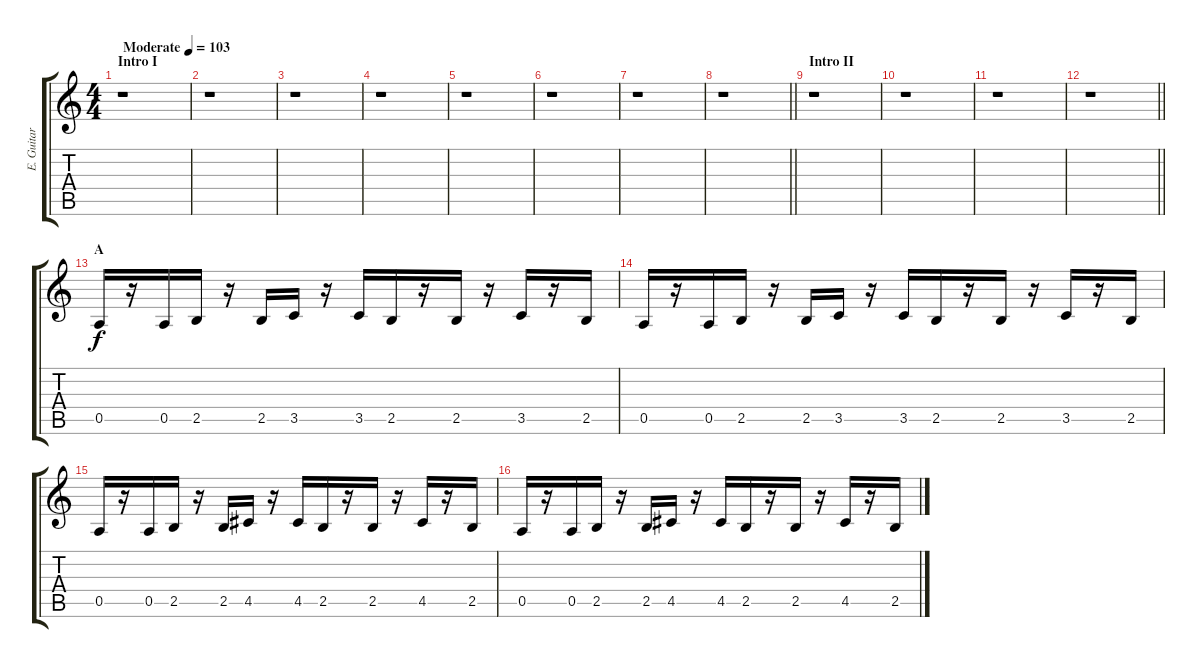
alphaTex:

\track ("E. Guitar II" "E. Guitar ") {instrument overdrivenguitar}
\staff {score tabs}
\tuning (E4 B3 G3 D3 A2 E2) {hide}
\ts (4 4)
\section ("" "Intro I")
\tempo (103 "Moderate")
\clef g2
\ks c
r.1{dy f instrument overdrivenguitar} |
r.1 |
r.1 |
r.1 |
r.1 |
r.1 |
r.1 |
\barLineRight lightlight
r.1 |
\section ("" "Intro II")
r.1 |
r.1 |
r.1 |
\barLineRight lightlight
r.1 |
\section ("" "A")
0.5.16 r.16 0.5.16 2.5.16 r.16 2.5.16 3.5.16 r.16 3.5.16 2.5.16 r.16 2.5.16 r.16 3.5.16 r.16 2.5.16 |
0.5.16 r.16 0.5.16 2.5.16 r.16 2.5.16 3.5.16 r.16 3.5.16 2.5.16 r.16 2.5.16 r.16 3.5.16 r.16 2.5.16 |
0.5.16 r.16 0.5.16 2.5.16 r.16 2.5.16 4.5.16 r.16 4.5.16 2.5.16 r.16 2.5.16 r.16 4.5.16 r.16 2.5.16 |
0.5.16 r.16 0.5.16 2.5.16 r.16 2.5.16 4.5.16 r.16 4.5.16 2.5.16 r.16 2.5.16 r.16 4.5.16 r.16 2.5.16
